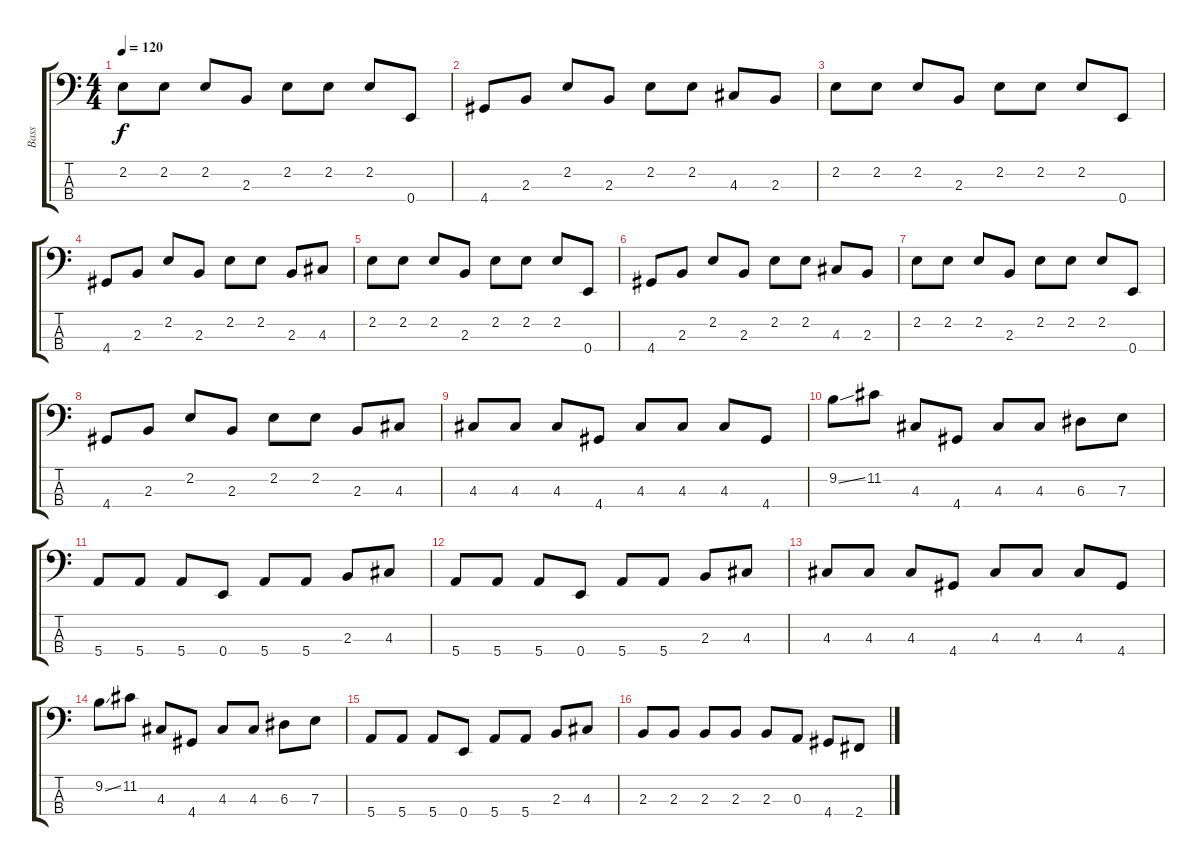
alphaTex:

\track ("Bass" "Bass") {instrument electricbassfinger}
\staff {score tabs}
\tuning (G2 D2 A1 E1) {hide}
\ts (4 4)
\tempo 120
\clef f4
\ks c
2.2.8{dy f} 2.2.8 2.2.8 2.3.8 2.2.8 2.2.8 2.2.8 0.4.8 |
4.4.8 2.3.8 2.2.8 2.3.8 2.2.8 2.2.8 4.3.8 2.3.8 |
2.2.8 2.2.8 2.2.8 2.3.8 2.2.8 2.2.8 2.2.8 0.4.8 |
4.4.8 2.3.8 2.2.8 2.3.8 2.2.8 2.2.8 2.3.8 4.3.8 |
2.2.8 2.2.8 2.2.8 2.3.8 2.2.8 2.2.8 2.2.8 0.4.8 |
4.4.8 2.3.8 2.2.8 2.3.8 2.2.8 2.2.8 4.3.8 2.3.8 |
2.2.8 2.2.8 2.2.8 2.3.8 2.2.8 2.2.8 2.2.8 0.4.8 |
4.4.8 2.3.8 2.2.8 2.3.8 2.2.8 2.2.8 2.3.8 4.3.8 |
4.3.8 4.3.8 4.3.8 4.4.8 4.3.8 4.3.8 4.3.8 4.4.8 |
9.2{ss}.8 11.2.8 4.3.8 4.4.8 4.3.8 4.3.8 6.3.8 7.3.8 |
5.4.8 5.4.8 5.4.8 0.4.8 5.4.8 5.4.8 2.3.8 4.3.8 |
5.4.8 5.4.8 5.4.8 0.4.8 5.4.8 5.4.8 2.3.8 4.3.8 |
4.3.8 4.3.8 4.3.8 4.4.8 4.3.8 4.3.8 4.3.8 4.4.8 |
9.2{ss}.8 11.2.8 4.3.8 4.4.8 4.3.8 4.3.8 6.3.8 7.3.8 |
5.4.8 5.4.8 5.4.8 0.4.8 5.4.8 5.4.8 2.3.8 4.3.8 |
2.3.8 2.3.8 2.3.8 2.3.8 2.3.8 0.3.8 4.4.8 2.4.8
